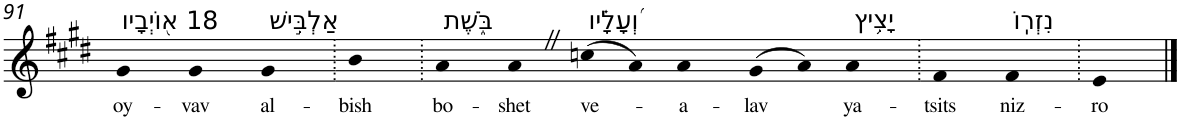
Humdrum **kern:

**kern	**text
*part1	*part1
*staff1	*staff1
*I"Piano	*
*I'Pno	*
!!LO:PB:g=z
*clefG2	*
*k[f#c#g#d#]	*
*E:	*
=91	=91
!LO:TX:a:t=18 א֭וֹיְבָיו	!
!	!LO:LY:b
4g#	oy-
!	!LO:LY:b
4g#	-vav
!LO:TX:a:t=אַלְבִּ֣ישׁ	!
!	!LO:LY:b
4g#	al-
=92.	=92.
!	!LO:LY:b
4b	-bish
=93.	=93.
!LO:TX:a:t=בֹּ֑שֶׁת	!
!	!LO:LY:b
4a	bo-
!	!LO:LY:b
4aZ	-shet
!LO:TX:a:t=וְ֝עָלָ֗יו	!
!	!LO:LY:b
(>8ccn	ve-
8a)	.
!	!LO:LY:b
4a	-a-
!	!LO:LY:b
(>8g#	-lav
8a)	.
!LO:TX:a:t=יָצִ֥יץ	!
!	!LO:LY:b
4a	ya-
=94.	=94.
!	!LO:LY:b
4f#	-tsits
!LO:TX:a:t=נִזְרֽוֹ	!
!	!LO:LY:b
4f#	niz-
=95.	=95.
!	!LO:LY:b
4e	-ro
==	==
*-	*-
